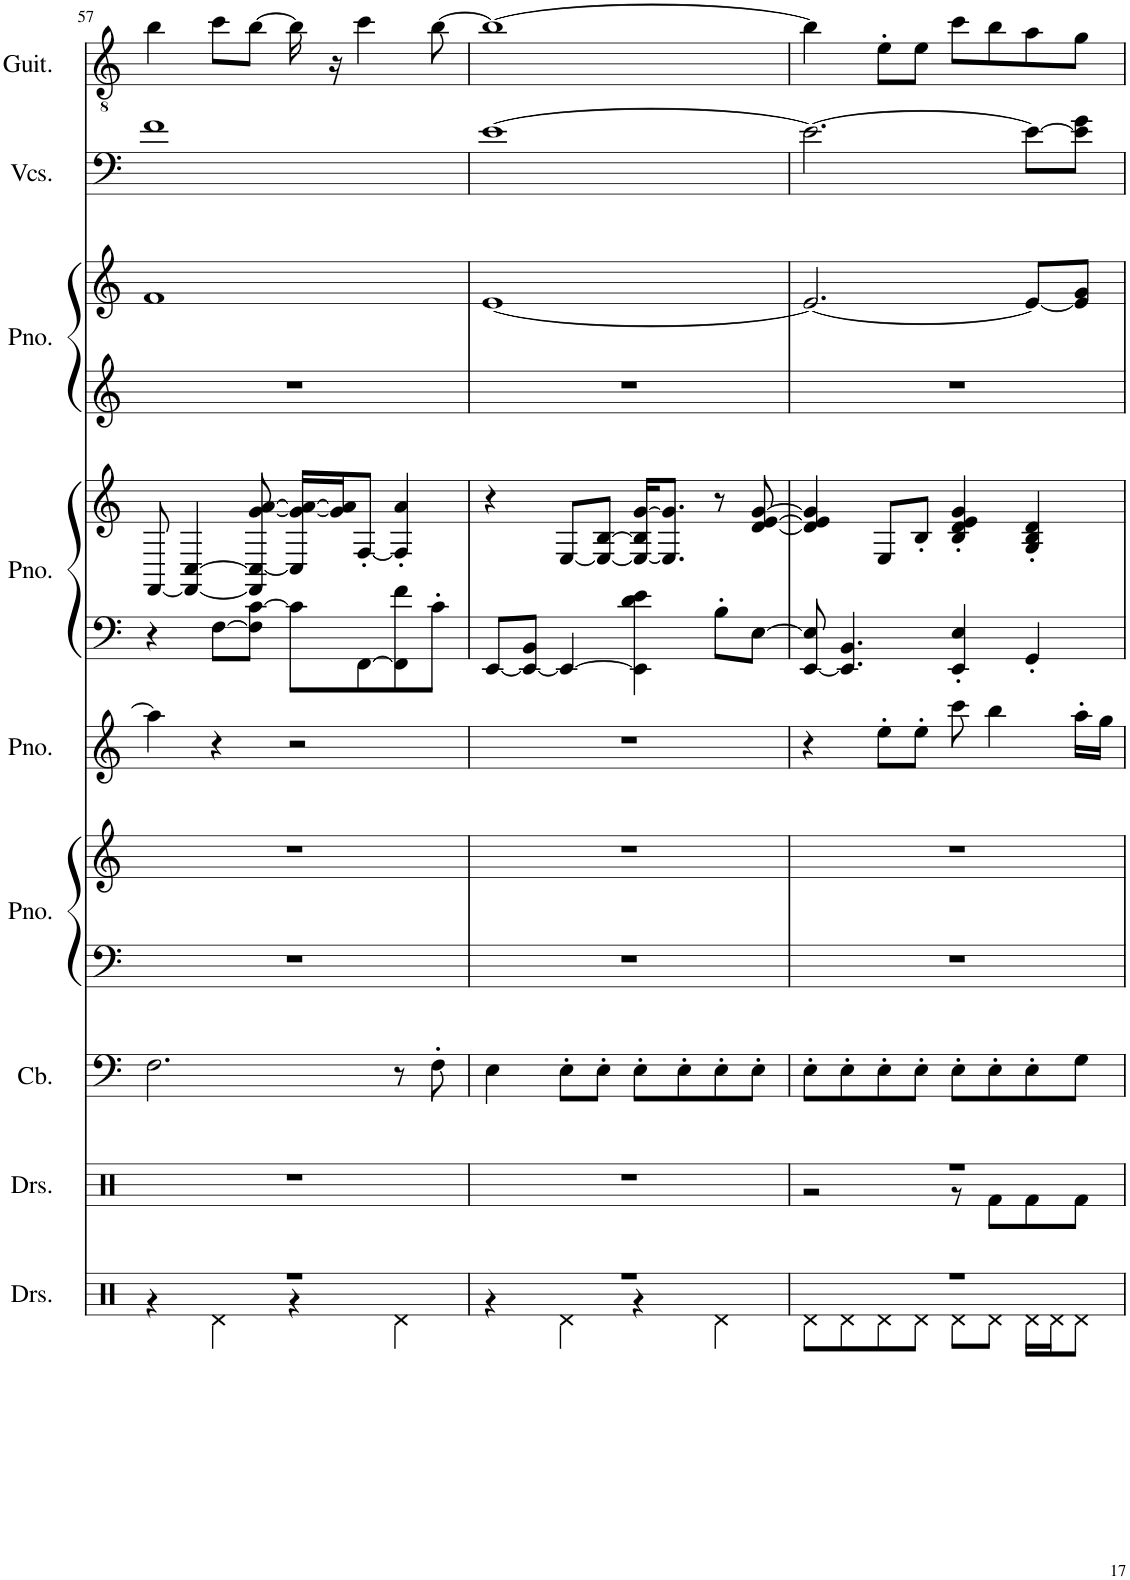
**kern	**kern	**kern	**kern	**kern	**kern	**kern	**kern	**kern	**kern	**kern	**kern
*part9	*part8	*part7	*part6	*part6	*part5	*part4	*part4	*part3	*part3	*part2	*part1
*staff12	*staff11	*staff10	*staff9	*staff8	*staff7	*staff6	*staff5	*staff4	*staff3	*staff2	*staff1
*I"Drumset	*I"Drumset	*I"Contrabass	*I"Piano	*	*I"Piano	*I"Piano	*	*I"Piano	*	*I"Violoncellos	*I"Classical Guitar
*I'Drs.	*I'Drs.	*I'Cb.	*I'Pno.	*	*I'Pno.	*I'Pno.	*	*I'Pno.	*	*I'Vcs.	*I'Guit.
!!LO:PB:g=z
*clefX	*clefX	*clefF4	*clefF4	*clefG2	*clefG2	*clefF4	*clefG2	*clefG2	*clefG2	*clefF4	*clefGv2
*	*	*Trd7c12	*	*	*	*	*	*	*	*	*
*k[]	*k[]	*k[]	*k[]	*k[]	*k[]	*k[]	*k[]	*k[]	*k[]	*k[]	*k[]
*M4/4	*M4/4	*M4/4	*M4/4	*M4/4	*M4/4	*M4/4	*M4/4	*M4/4	*M4/4	*M4/4	*M4/4
=57	=57	=57	=57	=57	=57	=57	=57	=57	=57	=57	=57
*^	*	*	*	*	*	*	*	*	*	*	*
1r	4r	1r	2.F\	1r	1r	4aa\]	4r	[8FF/	1r	1f	1f	4b\
.	.	.	.	.	.	.	.	4FF/_ [4C/	.	.	.	.
.	4Rd\	.	.	.	.	4r	[8F\L	.	.	.	.	8cc\L
.	.	.	.	.	.	.	8F\] [8c\J	8FF/] 8C/_ [8g/ [8a/	.	.	.	[8b\J
.	4r	.	.	.	.	2r	8c\L]	16C/] 16g/_ 16a/_LL	.	.	.	16b\]
.	.	.	.	.	.	.	.	16g/] 16a/]J	.	.	.	16r
.	.	.	.	.	.	.	[8FF\	[8F'/J	.	.	.	4cc\
.	4Rd\	.	8r	.	.	.	8FF\] 8f\	4F/]' 4a/'	.	.	.	.
.	.	.	8F'\	.	.	.	8c'\J	.	.	.	.	[8b\
=58	=58	=58	=58	=58	=58	=58	=58	=58	=58	=58	=58	=58
1r	4r	1r	4E\	1r	1r	1r	[8EE/L	4r	1r	[1e	[1e	1b_
.	.	.	.	.	.	.	8EE/_ 8BB/J	.	.	.	.	.
.	4Rd\	.	8E'\L	.	.	.	4EE/_	[8E/L	.	.	.	.
.	.	.	8E'\J	.	.	.	.	8E/_ [8B/J	.	.	.	.
.	4r	.	8E'\L	.	.	.	4EE\] 4d\ 4e\	16E/_ 16B/] [16g/KL	.	.	.	.
.	.	.	.	.	.	.	.	8.E/] 8.g/]J	.	.	.	.
.	.	.	8E'\	.	.	.	.	.	.	.	.	.
.	4Rd\	.	8E'\	.	.	.	8B'\L	8r	.	.	.	.
.	.	.	8E'\J	.	.	.	[8E\J	[8d/ [8e/ [8g/	.	.	.	.
=59	=59	=59	=59	=59	=59	=59	=59	=59	=59	=59	=59	=59
*	*	*^	*	*	*	*	*	*	*	*	*	*
1r	8Rd\L	1r	2r	8E'\L	1r	1r	4r	[8EE/ 8E/]	4d/] 4e/] 4g/]	1r	2.e/_	2.e\_	4b\]
.	8Rd\	.	.	8E'\	.	.	.	4.EE/] 4.BB/	.	.	.	.	.
.	8Rd\	.	.	8E'\	.	.	8ee'\L	.	8E/L	.	.	.	8e'\L
.	8Rd\J	.	.	8E'\J	.	.	8ee'\J	.	8B'/J	.	.	.	8e\J
.	8Rd\L	.	8r	8E'\L	.	.	8ccc\	4EE/' 4E/'	4B/' 4d/' 4e/' 4g/'	.	.	.	8cc\L
.	8Rd\J	.	8Rf\L	8E'\	.	.	4bb\	.	.	.	.	.	8b\
.	16Rd\LL	.	8Rf\	8E'\	.	.	.	4GG'/	4G/' 4B/' 4d/'	.	8e/L_	8e\L_	8a\
.	16Rd\J	.	.	.	.	.	.	.	.	.	.	.	.
.	8Rd\J	.	8Rf\J	8G\J	.	.	16aa'\LL	.	.	.	8e/] 8g/J	8e\] 8g\J	8g\J
.	.	.	.	.	.	.	16gg\JJ	.	.	.	.	.	.
*v	*v	*	*	*	*	*	*	*	*	*	*	*	*
*	*v	*v	*	*	*	*	*	*	*	*	*	*
=	=	=	=	=	=	=	=	=	=	=	=
*-	*-	*-	*-	*-	*-	*-	*-	*-	*-	*-	*-
